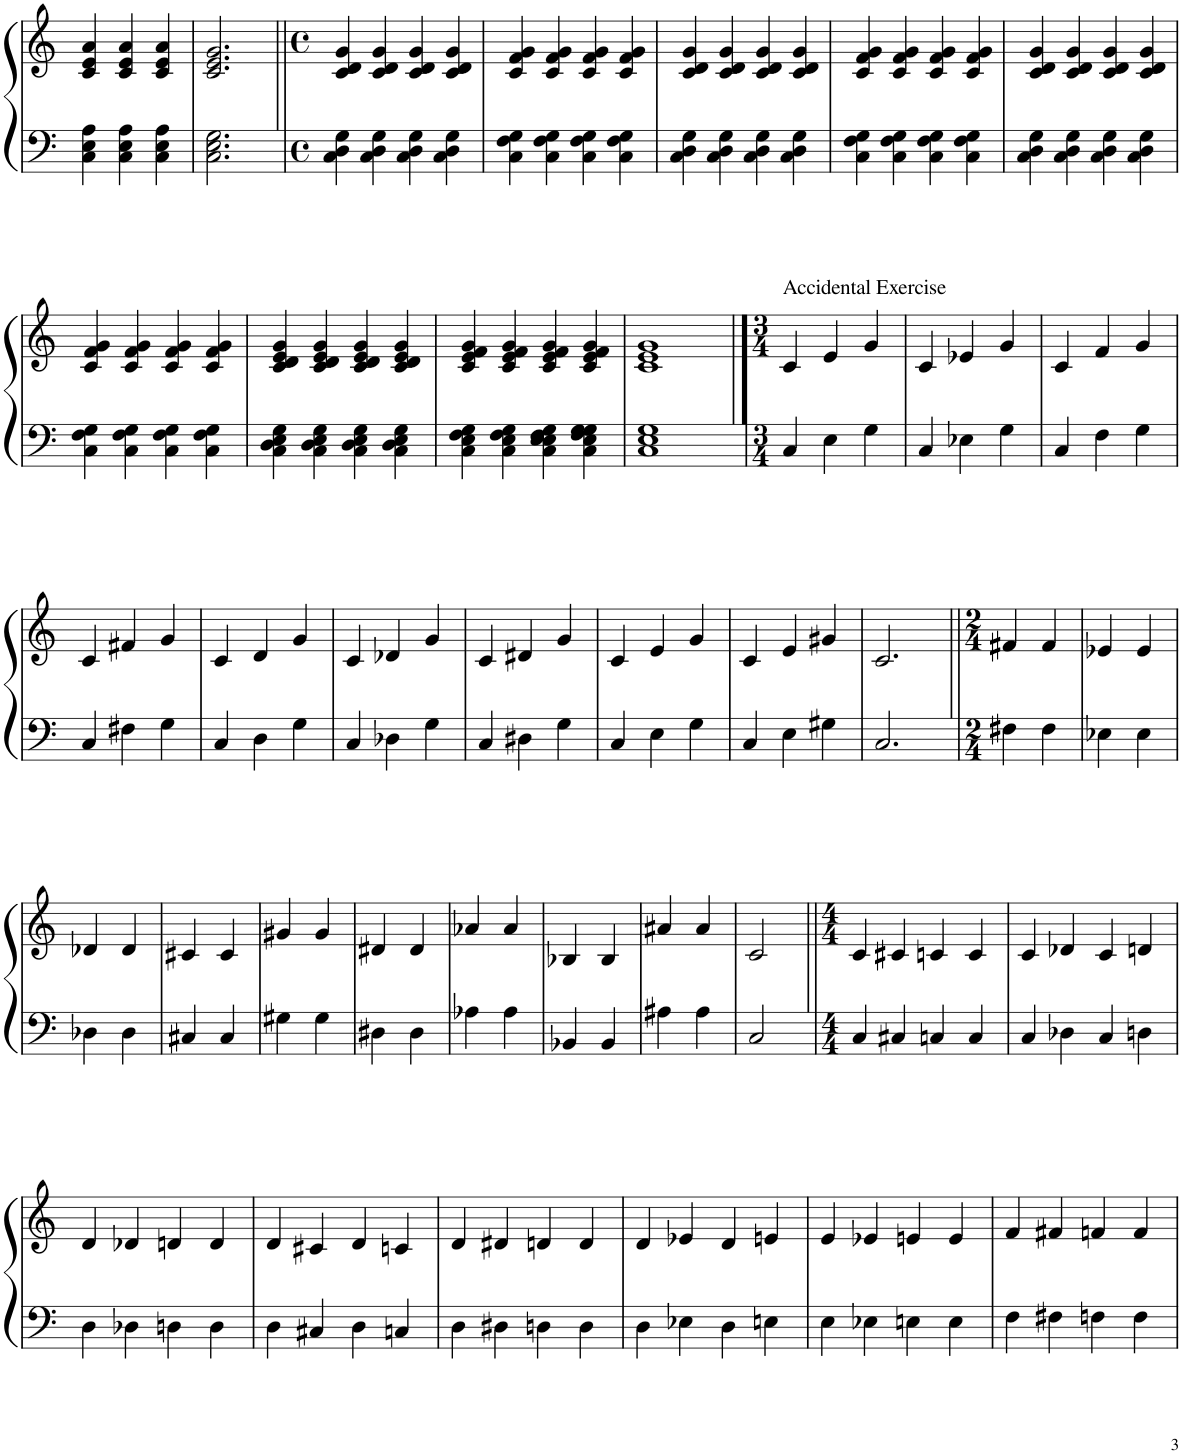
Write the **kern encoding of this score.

**kern	**kern
*part1	*part1
*staff2	*staff1
*I"Piano	*
*I'Pno	*
!!LO:PB:g=z
*clefF4	*clefG2
*k[]	*k[]
*M3/4	*M3/4
=88	=88
4C\ 4E\ 4A\	4c/ 4e/ 4a/
4C\ 4E\ 4A\	4c/ 4e/ 4a/
4C\ 4E\ 4A\	4c/ 4e/ 4a/
=89	=89
2.C\ 2.E\ 2.G\	2.c/ 2.e/ 2.g/
=90||	=90||
*M4/4	*M4/4
*met(c)	*met(c)
4C\ 4D\ 4G\	4c/ 4d/ 4g/
4C\ 4D\ 4G\	4c/ 4d/ 4g/
4C\ 4D\ 4G\	4c/ 4d/ 4g/
4C\ 4D\ 4G\	4c/ 4d/ 4g/
=91	=91
4C\ 4F\ 4G\	4c/ 4f/ 4g/
4C\ 4F\ 4G\	4c/ 4f/ 4g/
4C\ 4F\ 4G\	4c/ 4f/ 4g/
4C\ 4F\ 4G\	4c/ 4f/ 4g/
=92	=92
4C\ 4D\ 4G\	4c/ 4d/ 4g/
4C\ 4D\ 4G\	4c/ 4d/ 4g/
4C\ 4D\ 4G\	4c/ 4d/ 4g/
4C\ 4D\ 4G\	4c/ 4d/ 4g/
=93	=93
4C\ 4F\ 4G\	4c/ 4f/ 4g/
4C\ 4F\ 4G\	4c/ 4f/ 4g/
4C\ 4F\ 4G\	4c/ 4f/ 4g/
4C\ 4F\ 4G\	4c/ 4f/ 4g/
=94	=94
4C\ 4D\ 4G\	4c/ 4d/ 4g/
4C\ 4D\ 4G\	4c/ 4d/ 4g/
4C\ 4D\ 4G\	4c/ 4d/ 4g/
4C\ 4D\ 4G\	4c/ 4d/ 4g/
!!LO:LB:g=z
=95	=95
4C\ 4F\ 4G\	4c/ 4f/ 4g/
4C\ 4F\ 4G\	4c/ 4f/ 4g/
4C\ 4F\ 4G\	4c/ 4f/ 4g/
4C\ 4F\ 4G\	4c/ 4f/ 4g/
=96	=96
4C\ 4D\ 4E\ 4G\	4c/ 4d/ 4e/ 4g/
4C\ 4D\ 4E\ 4G\	4c/ 4d/ 4e/ 4g/
4C\ 4D\ 4E\ 4G\	4c/ 4d/ 4e/ 4g/
4C\ 4D\ 4E\ 4G\	4c/ 4d/ 4e/ 4g/
=97	=97
4C\ 4E\ 4F\ 4G\	4c/ 4e/ 4f/ 4g/
4C\ 4E\ 4F\ 4G\	4c/ 4e/ 4f/ 4g/
4C\ 4E\ 4E\ 4F\ 4G\	4c/ 4e/ 4f/ 4g/
4C\ 4E\ 4F\ 4G\ 4G\ 4G\	4c/ 4e/ 4f/ 4g/
=98	=98
1C 1E 1G	1c 1e 1g
==99	==99
*M3/4	*M3/4
!	!LO:TX:a:t=Accidental Exercise
4C/	4c/
4E\	4e/
4G\	4g/
=100	=100
4C/	4c/
4E-X\	4e-X/
4G\	4g/
=101	=101
4C/	4c/
4F\	4f/
4G\	4g/
!!LO:LB:g=z
=102	=102
4C/	4c/
4F#X\	4f#X/
4G\	4g/
=103	=103
4C/	4c/
4D\	4d/
4G\	4g/
=104	=104
4C/	4c/
4D-X\	4d-X/
4G\	4g/
=105	=105
4C/	4c/
4D#X\	4d#X/
4G\	4g/
=106	=106
4C/	4c/
4E\	4e/
4G\	4g/
=107	=107
4C/	4c/
4E\	4e/
4G#X\	4g#X/
=108	=108
2.C/	2.c/
=109||	=109||
*M2/4	*M2/4
4F#X\	4f#X/
4F#\	4f#/
=110	=110
4E-X\	4e-X/
4E-\	4e-/
!!LO:LB:g=z
=111	=111
4D-X\	4d-X/
4D-\	4d-/
=112	=112
4C#X/	4c#X/
4C#/	4c#/
=113	=113
4G#X\	4g#X/
4G#\	4g#/
=114	=114
4D#X\	4d#X/
4D#\	4d#/
=115	=115
4A-X\	4a-X/
4A-\	4a-/
=116	=116
4BB-X/	4B-X/
4BB-/	4B-/
=117	=117
4A#X\	4a#X/
4A#\	4a#/
=118	=118
2C/	2c/
=119||	=119||
*M4/4	*M4/4
4C/	4c/
4C#X/	4c#X/
4Cn/	4cn/
4C/	4c/
=120	=120
4C/	4c/
4D-X\	4d-X/
4C/	4c/
4Dn\	4dn/
!!LO:LB:g=z
=121	=121
4D\	4d/
4D-X\	4d-X/
4Dn\	4dn/
4D\	4d/
=122	=122
4D\	4d/
4C#X/	4c#X/
4D\	4d/
4Cn/	4cn/
=123	=123
4D\	4d/
4D#X\	4d#X/
4Dn\	4dn/
4D\	4d/
=124	=124
4D\	4d/
4E-X\	4e-X/
4D\	4d/
4En\	4en/
=125	=125
4E\	4e/
4E-X\	4e-X/
4En\	4en/
4E\	4e/
=126	=126
4F\	4f/
4F#X\	4f#X/
4Fn\	4fn/
4F\	4f/
=	=
*-	*-
